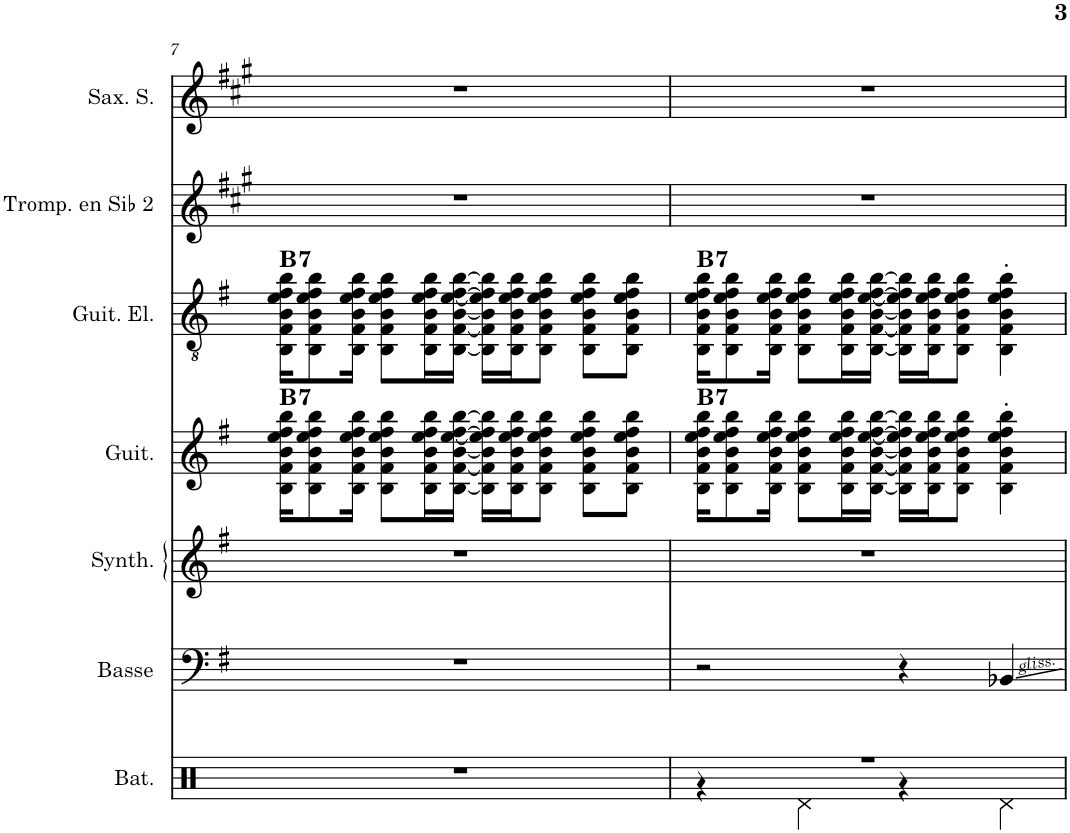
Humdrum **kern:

**kern	**kern	**kern	**kern	**harte	**kern	**harte	**kern	**kern
*part7	*part6	*part5	*part4	*part4	*part3	*part3	*part2	*part1
*staff7	*staff6	*staff5	*staff4	*	*staff3	*	*staff2	*staff1
*I"Batterie, Drums	*I"Basse électrique à 5 cordes	*I"Piano électrique, Electric Piano 1	*I"Pedal steel guitar, Acoustic Guitar (steel)	*	*I"Guitare acoustique, Electric Guitar (jazz)	*	*I"Trompette en Sib 2	*I"Saxophone soprano
*I'Bat.	*I'B. él.	*I'Pia. él.	*I'Ped. St. Guit.	*	*I'Guit.	*	*I'Tromp. en Sib 2	*I'Sax. S.
!!LO:PB:g=z
*clefX	*clefF4	*clefG2	*clefG2	*	*clefGv2	*	*clefG2	*clefG2
*	*Trd7c12	*	*	*	*	*	*Trd1c2	*Trd1c2
*k[]	*k[f#]	*k[f#]	*k[f#]	*	*k[f#]	*	*k[f#c#g#]	*k[f#c#g#]
*M4/4	*M4/4	*M4/4	*M4/4	*	*M4/4	*	*M4/4	*M4/4
=7	=7	=7	=7	=7	=7	=7	=7	=7
!	!	!	!	!LO:H:kt=7	!	!LO:H:kt=7	!	!
1r	1r	1r	16B\ 16f#\ 16b\ 16ee\ 16ff#\ 16bb\KL	B:7	16BB\ 16F#\ 16B\ 16e\ 16f#\ 16b\KL	B:7	1r	1r
.	.	.	8B\ 8f#\ 8b\ 8ee\ 8ff#\ 8bb\	.	8BB\ 8F#\ 8B\ 8e\ 8f#\ 8b\	.	.	.
.	.	.	16B\ 16f#\ 16b\ 16ee\ 16ff#\ 16bb\Jk	.	16BB\ 16F#\ 16B\ 16e\ 16f#\ 16b\Jk	.	.	.
.	.	.	8B\ 8f#\ 8b\ 8ee\ 8ff#\ 8bb\L	.	8BB\ 8F#\ 8B\ 8e\ 8f#\ 8b\L	.	.	.
.	.	.	16B\ 16f#\ 16b\ 16ee\ 16ff#\ 16bb\L	.	16BB\ 16F#\ 16B\ 16e\ 16f#\ 16b\L	.	.	.
.	.	.	[16B\ [16f#\ [16b\ [16ee\ [16ff#\ [16bb\JJ	.	[16BB\ [16F#\ [16B\ [16e\ [16f#\ [16b\JJ	.	.	.
.	.	.	16B\] 16f#\] 16b\] 16ee\] 16ff#\] 16bb\]LL	.	16BB\] 16F#\] 16B\] 16e\] 16f#\] 16b\]LL	.	.	.
.	.	.	16B\ 16f#\ 16b\ 16ee\ 16ff#\ 16bb\J	.	16BB\ 16F#\ 16B\ 16e\ 16f#\ 16b\J	.	.	.
.	.	.	8B\ 8f#\ 8b\ 8ee\ 8ff#\ 8bb\J	.	8BB\ 8F#\ 8B\ 8e\ 8f#\ 8b\J	.	.	.
.	.	.	8B\ 8f#\ 8b\ 8ee\ 8ff#\ 8bb\L	.	8BB\ 8F#\ 8B\ 8e\ 8f#\ 8b\L	.	.	.
.	.	.	8B\ 8f#\ 8b\ 8ee\ 8ff#\ 8bb\J	.	8BB\ 8F#\ 8B\ 8e\ 8f#\ 8b\J	.	.	.
=8	=8	=8	=8	=8	=8	=8	=8	=8
*^	*	*	*	*	*	*	*	*
!	!	!	!	!	!LO:H:kt=7	!	!LO:H:kt=7	!	!
1r	4r	2r	1r	16B\ 16f#\ 16b\ 16ee\ 16ff#\ 16bb\KL	B:7	16BB\ 16F#\ 16B\ 16e\ 16f#\ 16b\KL	B:7	1r	1r
.	.	.	.	8B\ 8f#\ 8b\ 8ee\ 8ff#\ 8bb\	.	8BB\ 8F#\ 8B\ 8e\ 8f#\ 8b\	.	.	.
.	.	.	.	16B\ 16f#\ 16b\ 16ee\ 16ff#\ 16bb\Jk	.	16BB\ 16F#\ 16B\ 16e\ 16f#\ 16b\Jk	.	.	.
.	4Rd\	.	.	8B\ 8f#\ 8b\ 8ee\ 8ff#\ 8bb\L	.	8BB\ 8F#\ 8B\ 8e\ 8f#\ 8b\L	.	.	.
.	.	.	.	16B\ 16f#\ 16b\ 16ee\ 16ff#\ 16bb\L	.	16BB\ 16F#\ 16B\ 16e\ 16f#\ 16b\L	.	.	.
.	.	.	.	[16B\ [16f#\ [16b\ [16ee\ [16ff#\ [16bb\JJ	.	[16BB\ [16F#\ [16B\ [16e\ [16f#\ [16b\JJ	.	.	.
.	4r	4r	.	16B\] 16f#\] 16b\] 16ee\] 16ff#\] 16bb\]LL	.	16BB\] 16F#\] 16B\] 16e\] 16f#\] 16b\]LL	.	.	.
.	.	.	.	16B\ 16f#\ 16b\ 16ee\ 16ff#\ 16bb\J	.	16BB\ 16F#\ 16B\ 16e\ 16f#\ 16b\J	.	.	.
.	.	.	.	8B\ 8f#\ 8b\ 8ee\ 8ff#\ 8bb\J	.	8BB\ 8F#\ 8B\ 8e\ 8f#\ 8b\J	.	.	.
.	4Rd\	4BB-X/	.	4B\' 4f#\' 4b\' 4ee\' 4ff#\' 4bb\'	.	4BB\' 4F#\' 4B\' 4e\' 4f#\' 4b\'	.	.	.
*v	*v	*	*	*	*	*	*	*	*
=	=	=	=	=	=	=	=	=
*-	*-	*-	*-	*-	*-	*-	*-	*-
